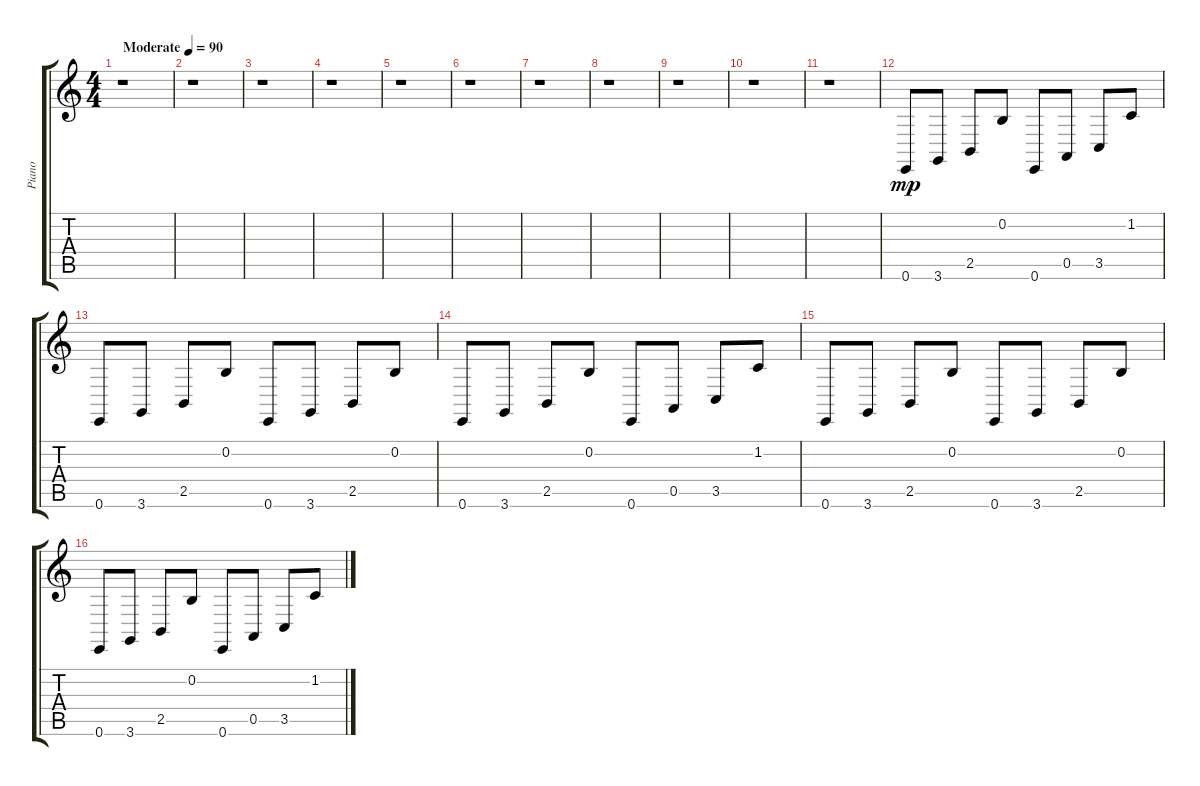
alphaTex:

\track ("Piano" "Piano") {instrument acousticgrandpiano}
\staff {score tabs}
\tuning (E4 B3 G3 D3 A2 E2) {hide}
\ts (4 4)
\tempo (90 "Moderate")
\clef g2
\ks c
r.1{dy mp instrument acousticgrandpiano} |
r.1 |
r.1 |
r.1 |
r.1 |
r.1 |
r.1 |
r.1 |
r.1 |
r.1 |
r.1 |
0.6.8 3.6.8 2.5.8 0.2.8 0.6.8 0.5.8 3.5.8 1.2.8 |
0.6.8 3.6.8 2.5.8 0.2.8 0.6.8 3.6.8 2.5.8 0.2.8 |
0.6.8 3.6.8 2.5.8 0.2.8 0.6.8 0.5.8 3.5.8 1.2.8 |
0.6.8 3.6.8 2.5.8 0.2.8 0.6.8 3.6.8 2.5.8 0.2.8 |
0.6.8 3.6.8 2.5.8 0.2.8 0.6.8 0.5.8 3.5.8 1.2.8
